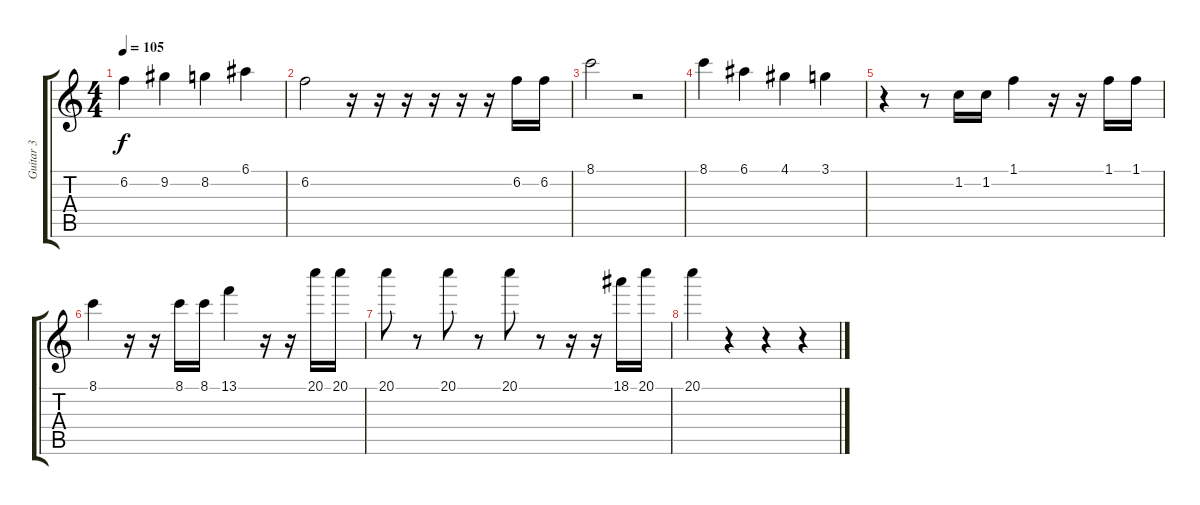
\track ("Guitar 3" "Guitar 3") {instrument distortionguitar}
\staff {score tabs}
\tuning (E4 B3 G3 D3 A2 E2) {hide}
\ts (4 4)
\tempo 105
\clef g2
\ks c
6.2.4{dy f} 9.2.4 8.2.4 6.1.4 |
6.2.2 r.16 r.16 r.16 r.16 r.16 r.16 6.2.16 6.2.16 |
8.1.2 r.2 |
8.1.4 6.1.4 4.1.4 3.1.4 |
r.4 r.8 1.2.16 1.2.16 1.1.4 r.16 r.16 1.1.16 1.1.16 |
8.1.4 r.16 r.16 8.1.16 8.1.16 13.1.4 r.16 r.16 20.1.16 20.1.16 |
20.1.8 r.8 20.1.8 r.8 20.1.8 r.8 r.16 r.16 18.1.16 20.1.16 |
20.1.4 r.4 r.4 r.4
